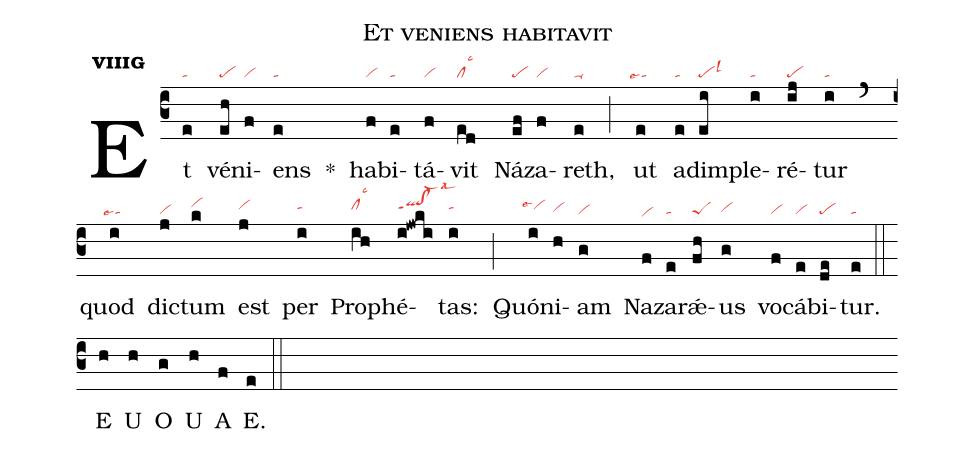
name:Et veniens habitavit;
office-part:an;
mode:8g;
nabc-lines:1;
%%
initial-style: 0;
name: Et veniens habitavit;
mode: 8;
office-part: Antiphona;
annotation: Ant.;
annotation: viii g;
nabc-lines: 1;
%%
(c3) Et(e|ta) vé(eh|pe)ni(f|vi)ens(e|ta)  <sp>*</sp>() ha(f|vi)bi(e|ta)tá(f|vi)vit(ed|cllsc3) Ná(ef|pe)za(f|vi)reth,(e|ta-) (;) ut(e|``talse4) a(e|ta)dim(ei|pelsl3)ple(i|ta)ré(ij|pe)tur(i|ta) (`) quod(i|``talse4) dic(j|vi)tum(k|vihi) est(j|vihh) per(i|tahh) Pro(ih|clhhlsc3)phé(i!jwki|qlhh!cl-hhppt1lsal3)tas:(i|tahh) (;) Quón(i|``vihhlse4)i(h|vihg)am(g|vi) Na(f|vihe)za(e|ta)rǽ(fh|peS)us(g|vihg) vo(f|vi)cá(e|vi)bi(de|pe)tur.(e|ta) (::)
<eu>E(h) U(h) O(g) U(h) A(f) E.(e) </eu>(::)
